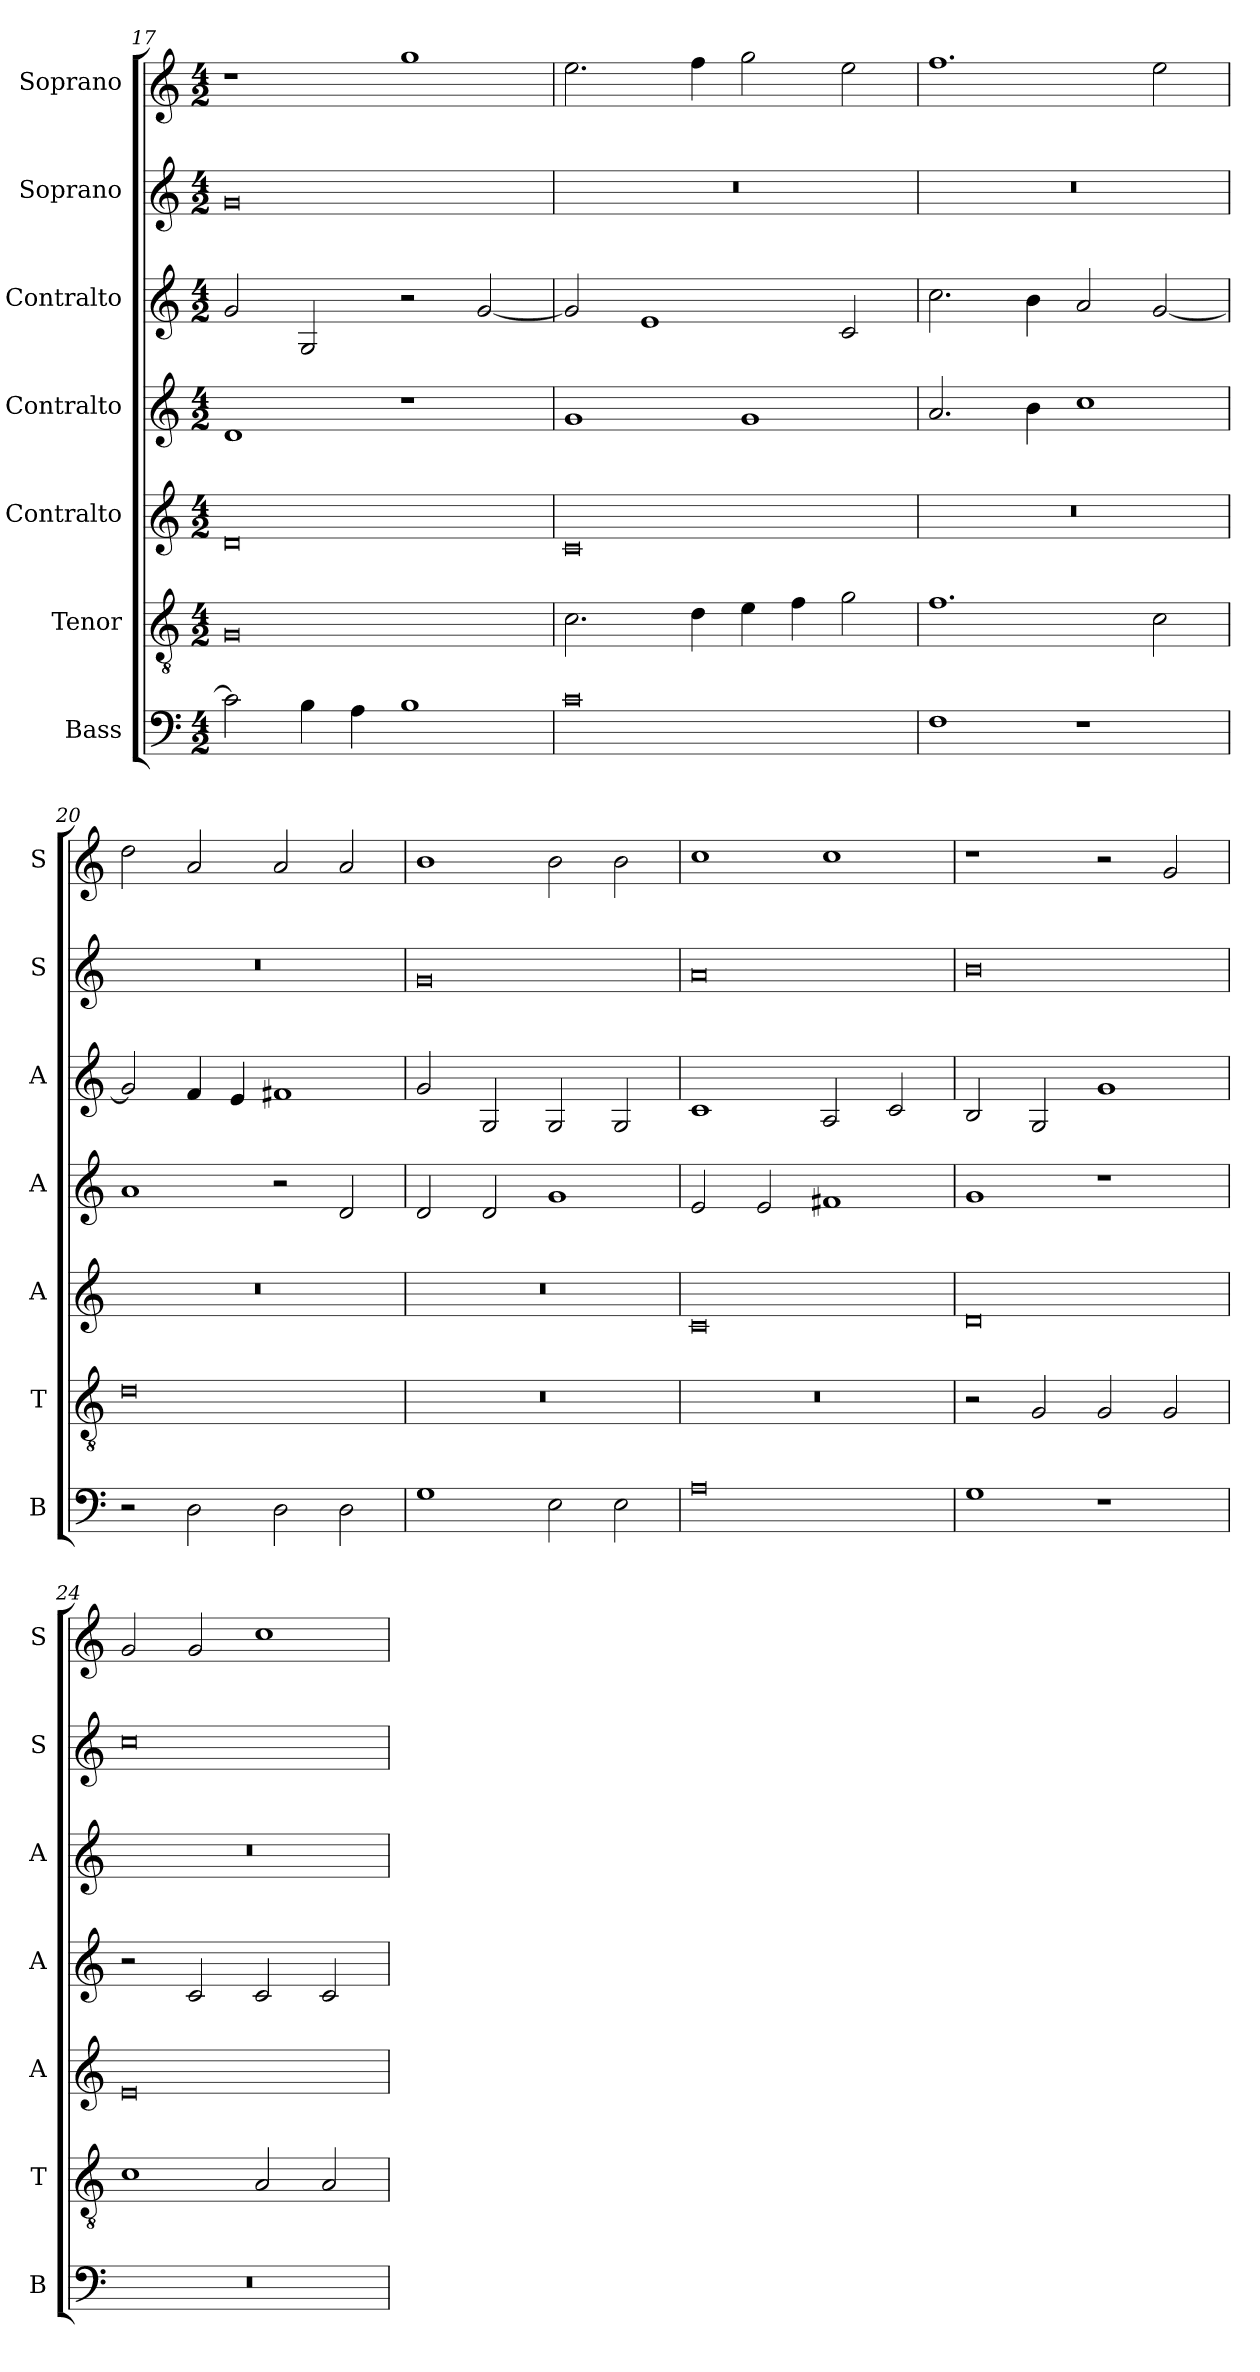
**kern	**kern	**kern	**kern	**kern	**kern	**kern
*part7	*part6	*part5	*part4	*part3	*part2	*part1
*staff7	*staff6	*staff5	*staff4	*staff3	*staff2	*staff1
*I"Bass	*I"Tenor	*I"Contralto	*I"Contralto	*I"Contralto	*I"Soprano	*I"Soprano
*I'B	*I'T	*I'A	*I'A	*I'A	*I'S	*I'S
*clefF4	*clefGv2	*clefG2	*clefG2	*clefG2	*clefG2	*clefG2
*k[]	*k[]	*k[]	*k[]	*k[]	*k[]	*k[]
*C:ion	*C:ion	*C:ion	*C:ion	*C:ion	*C:ion	*C:ion
*M4/2	*M4/2	*M4/2	*M4/2	*M4/2	*M4/2	*M4/2
=17	=17	=17	=17	=17	=17	=17
2c]	0G	0d	1d	2g	0g	1r
4B	.	.	.	2G	.	.
4A	.	.	.	.	.	.
1B	.	.	1r	2r	.	1gg
.	.	.	.	[2g	.	.
=18	=18	=18	=18	=18	=18	=18
0c	2.c	0c	1g	2g]	0r	2.ee
.	.	.	.	1e	.	.
.	4d	.	.	.	.	4ff
.	4e	.	1g	.	.	2gg
.	4f	.	.	.	.	.
.	2g	.	.	2c	.	2ee
=19	=19	=19	=19	=19	=19	=19
1F	1.f	0r	2.a	2.cc	0r	1.ff
.	.	.	4b	4b	.	.
1r	.	.	1cc	2a	.	.
.	2c	.	.	[2g	.	2ee
=20	=20	=20	=20	=20	=20	=20
2r	0d	0r	1a	2g]	0r	2dd
2D	.	.	.	4f	.	2a
.	.	.	.	4e	.	.
2D	.	.	2r	1f#X	.	2a
2D	.	.	2d	.	.	2a
=21	=21	=21	=21	=21	=21	=21
1G	0r	0r	2d	2g	0g	1b
.	.	.	2d	2G	.	.
2E	.	.	1g	2G	.	2b
2E	.	.	.	2G	.	2b
=22	=22	=22	=22	=22	=22	=22
0A	0r	0c	2e	1c	0a	1cc
.	.	.	2e	.	.	.
.	.	.	1f#X	2A	.	1cc
.	.	.	.	2c	.	.
=23	=23	=23	=23	=23	=23	=23
1G	2r	0d	1g	2B	0b	1r
.	2G	.	.	2G	.	.
1r	2G	.	1r	1g	.	2r
.	2G	.	.	.	.	2g
=24	=24	=24	=24	=24	=24	=24
0r	1c	0e	2r	0r	0cc	2g
.	.	.	2c	.	.	2g
.	2A	.	2c	.	.	1cc
.	2A	.	2c	.	.	.
=	=	=	=	=	=	=
*-	*-	*-	*-	*-	*-	*-
